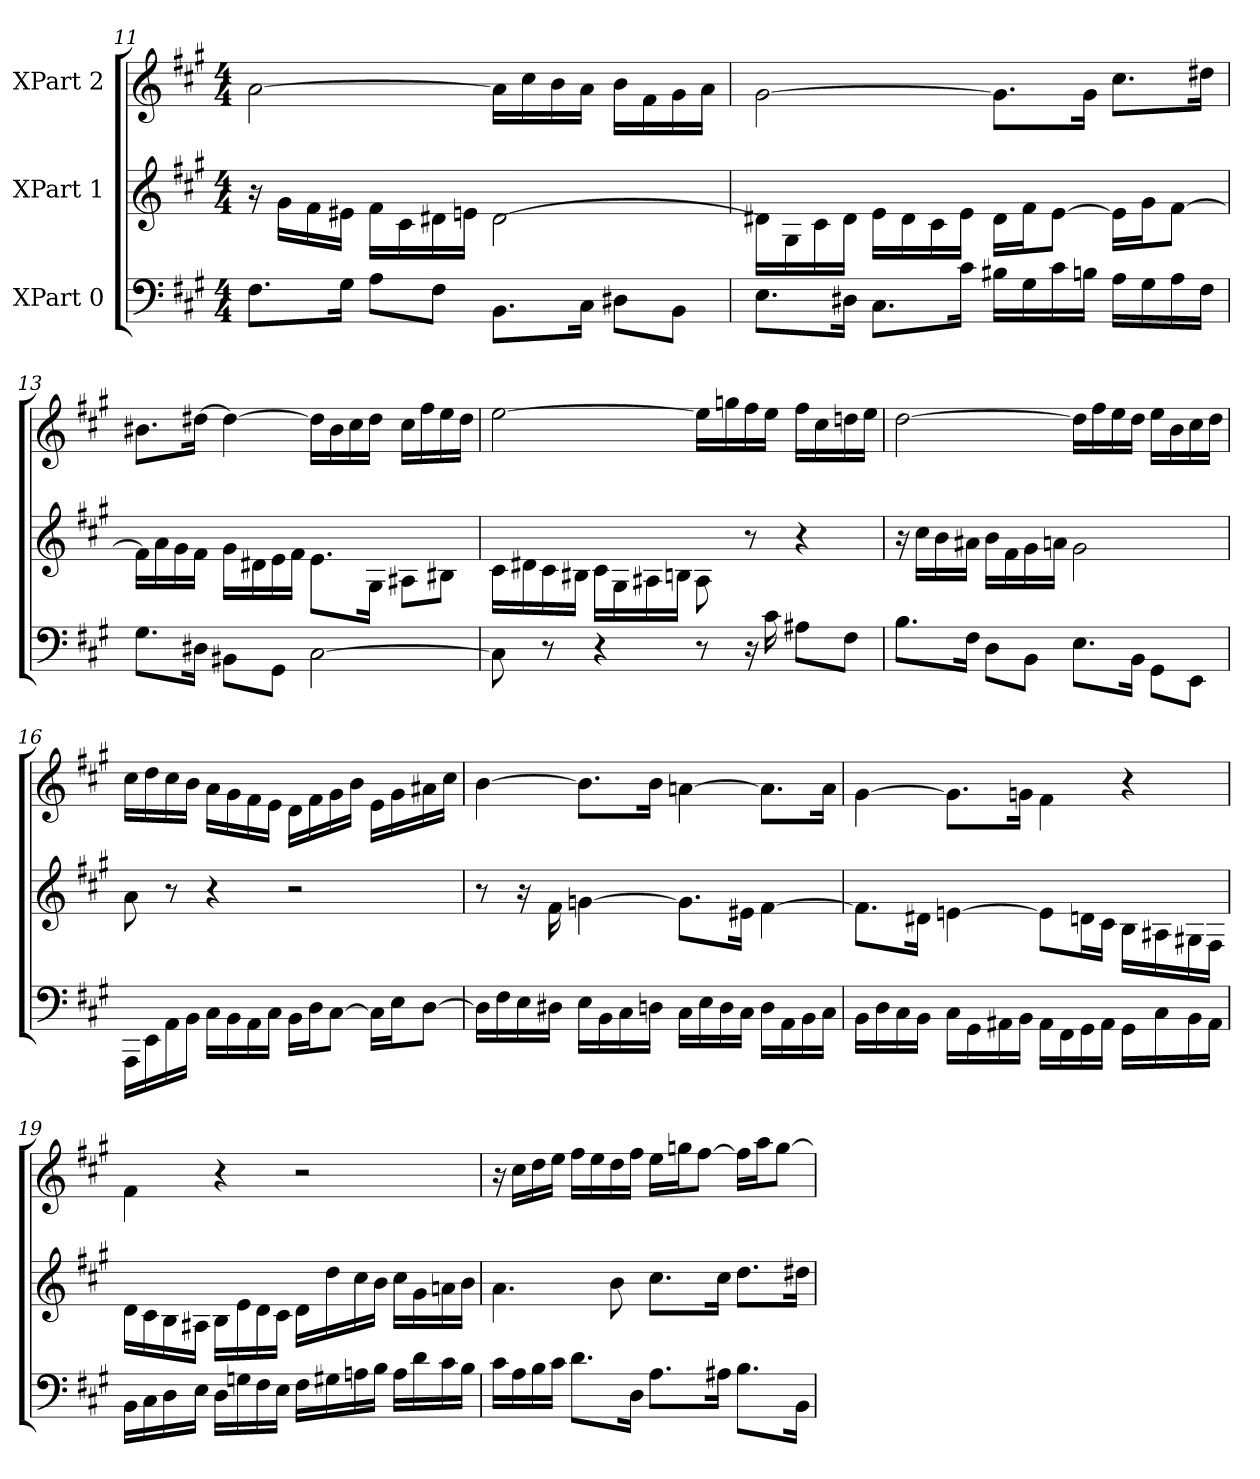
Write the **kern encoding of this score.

**kern	**kern	**kern
*part3	*part2	*part1
*staff3	*staff2	*staff1
*I"XPart 0	*I"XPart 1	*I"XPart 2
*clefF4	*clefG2	*clefG2
*k[f#c#g#]	*k[f#c#g#]	*k[f#c#g#]
*M4/4	*M4/4	*M4/4
=11	=11	=11
8.F#\L	16r	[2a\
.	16g#\L	.
.	16f#\	.
16G#\J	16e#X\J	.
8A\L	16f#\L	.
.	16c#\	.
8F#\J	16d#X\	.
.	16en\J	.
8.BB\L	[2d#\	16a\L]
.	.	16cc#\
.	.	16b\
16C#\J	.	16a\J
8D#X\L	.	16b\L
.	.	16f#\
8BB\J	.	16g#\
.	.	16a\J
=12	=12	=12
8.E\L	16d#X\L]	[2g#\
.	16G#\	.
.	16c#\	.
16D#X\J	16d#\J	.
8.C#\L	16e\L	.
.	16d#\	.
.	16c#\	.
16c#\J	16e\J	.
16B#X\L	16d#\L	8.g#\L]
16G#\	16f#\	.
16c#\	[8e\J	.
16Bn\J	.	16g#\J
16A\L	16e\L]	8.cc#\L
16G#\	16g#\	.
16A\	[8f#\J	.
16F#\J	.	16dd#X\J
=13	=13	=13
8.G#\L	16f#\L]	8.b#X\L
.	16a\	.
.	16g#\	.
16D#X\J	16f#\J	[16dd#X\J
8BB#X\L	16g#\L	4dd#\_
.	16d#X\	.
8GG#\J	16e\	.
.	16f#\J	.
[2C#\	8.e\L	16dd#\L]
.	.	16b#\
.	.	16cc#\
.	16G#\J	16dd#\J
.	8A#X\L	16cc#\L
.	.	16ff#\
.	8B#X\J	16ee\
.	.	16dd#\J
=14	=14	=14
8C#\]	16c#\L	[2ee\
.	16d#X\	.
8r	16c#\	.
.	16B#X\J	.
4r	16c#\L	.
.	16G#\	.
.	16A#X\	.
.	16Bn\J	.
8r	8A#\	16ee\L]
.	.	16ggn\
16r	8r	16ff#\
16c#\	.	16ee\J
8A#X\L	4r	16ff#\L
.	.	16cc#\
8F#\J	.	16ddn\
.	.	16ee\J
=15	=15	=15
8.B\L	16r	[2dd\
.	16cc#\L	.
.	16b\	.
16F#\J	16a#X\J	.
8D\L	16b\L	.
.	16f#\	.
8BB\J	16g#\	.
.	16an\J	.
8.E\L	2g#\	16dd\L]
.	.	16ff#\
.	.	16ee\
16BB\J	.	16dd\J
8GG#\L	.	16ee\L
.	.	16b\
8EE\J	.	16cc#\
.	.	16dd\J
=16	=16	=16
16AAA\L	8a\	16cc#\L
16EE\	.	16dd\
16AA\	8r	16cc#\
16BB\J	.	16b\J
16C#\L	4r	16a\L
16BB\	.	16g#\
16AA\	.	16f#\
16C#\J	.	16e\J
16BB\L	2r	16d\L
16D\	.	16f#\
[8C#\J	.	16g#\
.	.	16b\J
16C#\L]	.	16e\L
16E\	.	16g#\
[8D\J	.	16a#X\
.	.	16cc#\J
=17	=17	=17
16D\L]	8r	[4b\
16F#\	.	.
16E\	16r	.
16D#X\J	16f#\	.
16E\L	[4gn\	8.b\L]
16BB\	.	.
16C#\	.	.
16Dn\J	.	16b\J
16C#\L	8.g\L]	[4an\
16E\	.	.
16D\	.	.
16C#\J	16e#X\J	.
16D\L	[4f#\	8.a\L]
16AA\	.	.
16BB\	.	.
16C#\J	.	16a\J
=18	=18	=18
16BB\L	8.f#\L]	[4g#\
16D\	.	.
16C#\	.	.
16BB\J	16d#X\J	.
16C#\L	[4en\	8.g#\L]
16GG#\	.	.
16AA#X\	.	.
16BB\J	.	16gn\J
16AA#\L	8e\L]	4f#\
16FF#\	.	.
16GG#\	16dn\	.
16AA#\J	16c#\J	.
16GG#\L	16B\L	4r
16C#\	16A#X\	.
16BB\	16G#X\	.
16AA#\J	16F#\J	.
=19	=19	=19
16BB\L	16d\L	4f#\
16C#\	16c#\	.
16D\	16B\	.
16E\J	16A#X\J	.
16D\L	16B\L	4r
16Gn\	16e\	.
16F#\	16d\	.
16E\J	16c#\J	.
16F#\L	16d\L	2r
16G#X\	16dd\	.
16An\	16cc#\	.
16B\J	16b\J	.
16A\L	16cc#\L	.
16d\	16g#\	.
16c#\	16an\	.
16B\J	16b\J	.
=20	=20	=20
16c#\L	4.a\	16r
16A\	.	16cc#\L
16B\	.	16dd\
16c#\J	.	16ee\J
8.d\L	.	16ff#\L
.	.	16ee\
.	8b\	16dd\
16D\J	.	16ff#\J
8.A\L	8.cc#\L	16ee\L
.	.	16ggn\
.	.	[8ff#\J
16A#X\J	16cc#\J	.
8.B\L	8.dd\L	16ff#\L]
.	.	16aa\
.	.	[8gg\J
16BB\J	16dd#X\J	.
=	=	=
*-	*-	*-
